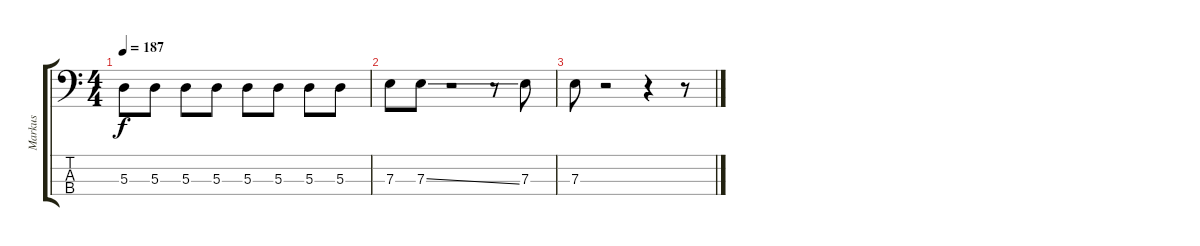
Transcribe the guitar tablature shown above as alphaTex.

\track ("Markus" "Markus") {instrument electricbassfinger}
\staff {score tabs}
\tuning (G2 D2 A1 E1) {hide}
\ts (4 4)
\tempo 187
\clef f4
\ks c
5.3.8{dy f} 5.3.8 5.3.8 5.3.8 5.3.8 5.3.8 5.3.8 5.3.8 |
7.3.8 7.3{ss}.8 r.2 r.8 7.3.8 |
7.3.8 r.2 r.4 r.8
